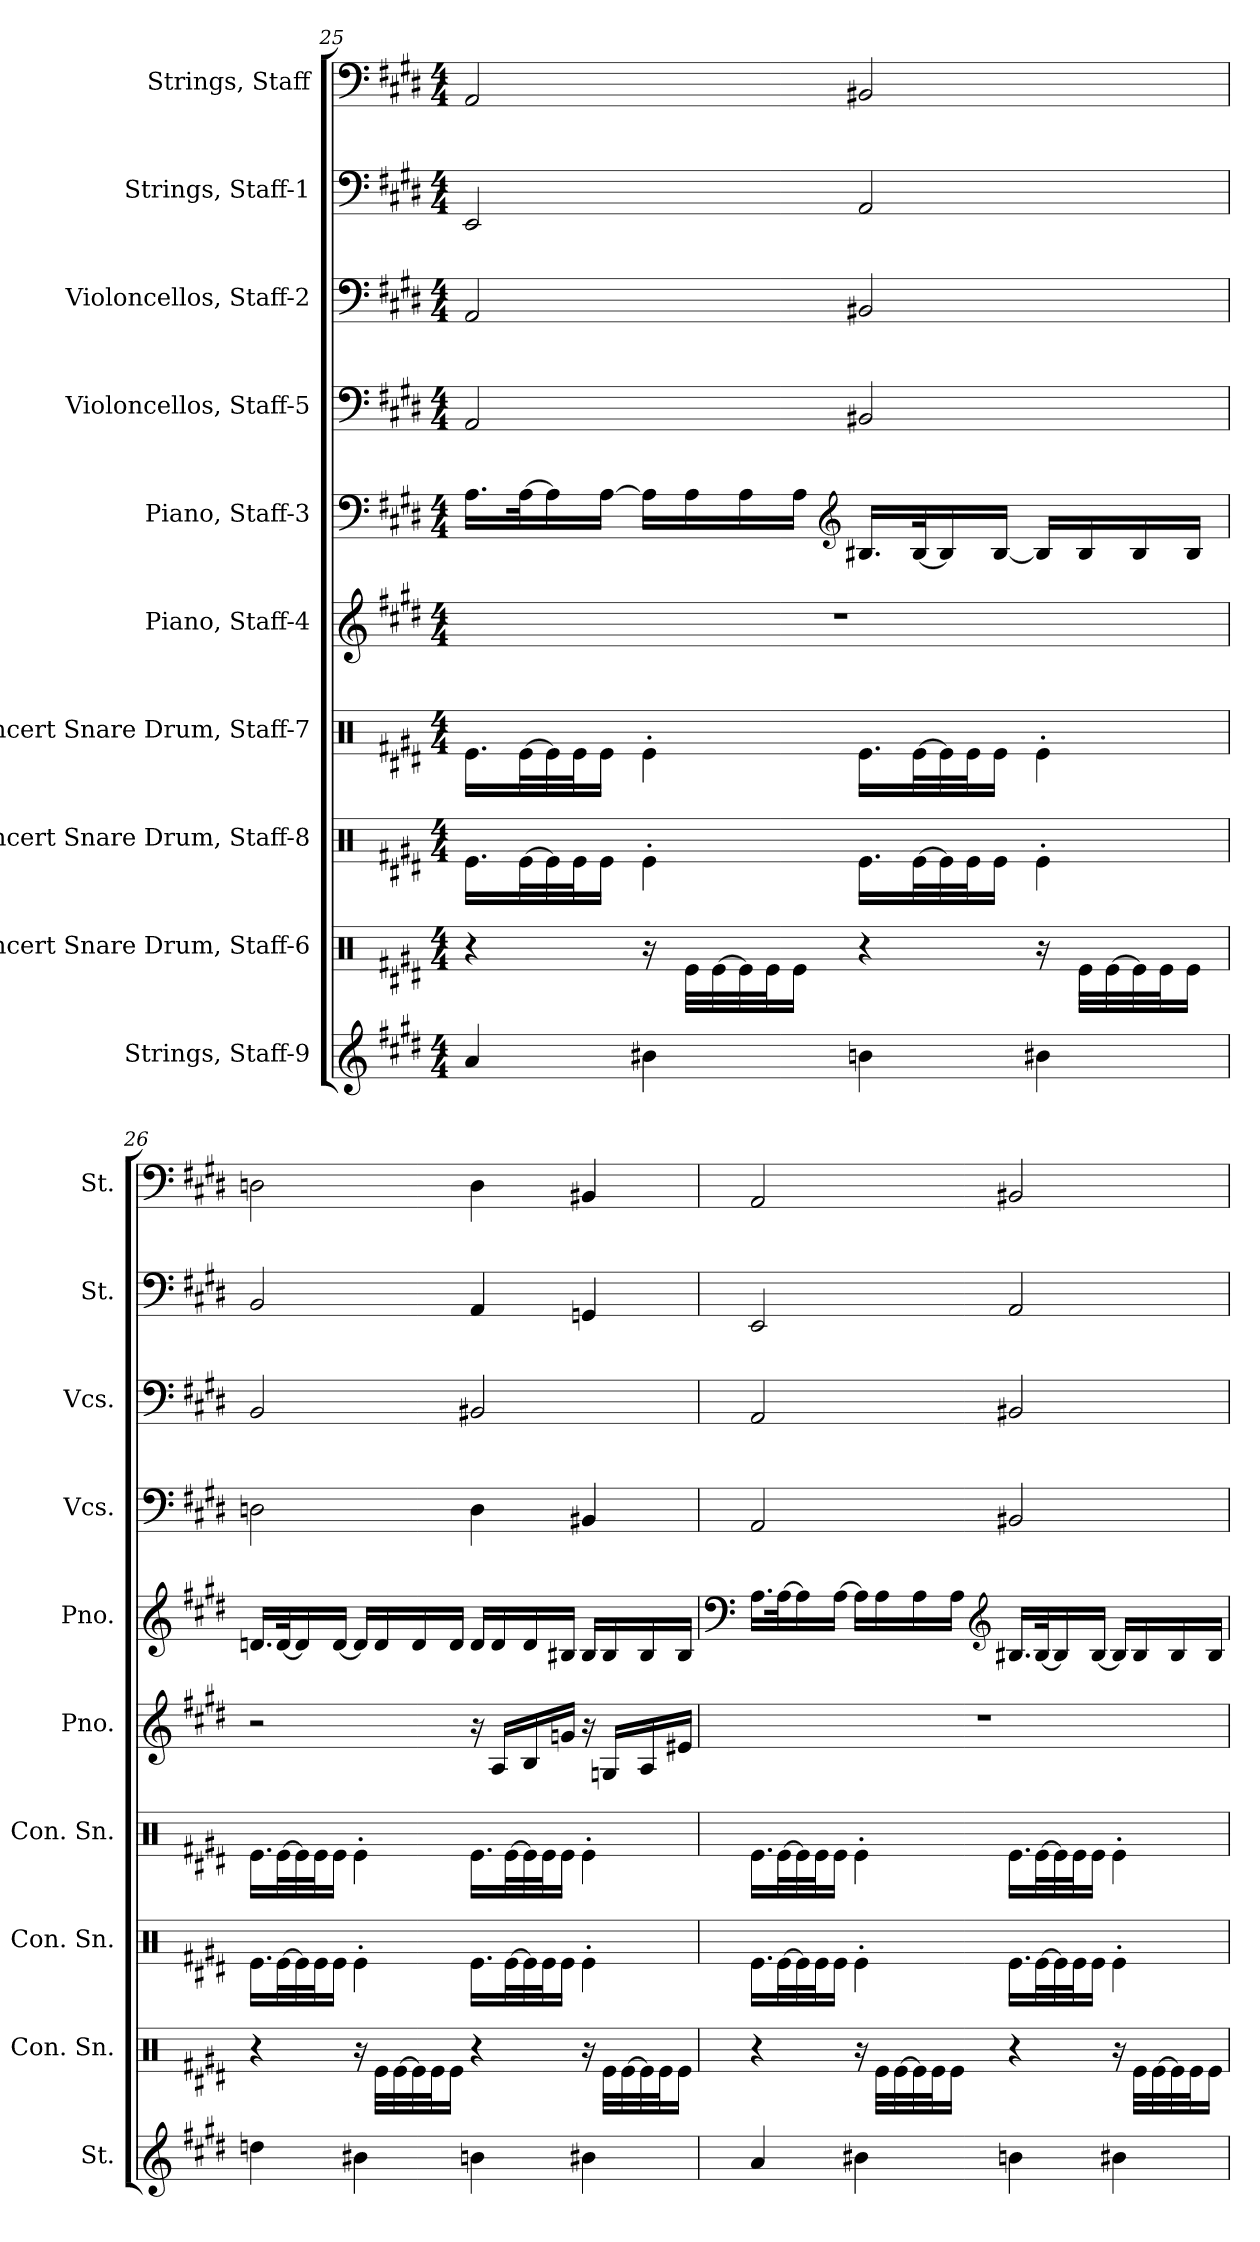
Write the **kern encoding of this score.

**kern	**kern	**kern	**kern	**kern	**kern	**kern	**kern	**kern	**kern
*part10	*part9	*part8	*part7	*part6	*part5	*part4	*part3	*part2	*part1
*staff10	*staff9	*staff8	*staff7	*staff6	*staff5	*staff4	*staff3	*staff2	*staff1
*I"Strings, Staff-9	*I"Concert Snare Drum, Staff-6	*I"Concert Snare Drum, Staff-8	*I"Concert Snare Drum, Staff-7	*I"Piano, Staff-4	*I"Piano, Staff-3	*I"Violoncellos, Staff-5	*I"Violoncellos, Staff-2	*I"Strings, Staff-1	*I"Strings, Staff
*I'St.	*I'Con. Sn.	*I'Con. Sn.	*I'Con. Sn.	*I'Pno.	*I'Pno.	*I'Vcs.	*I'Vcs.	*I'St.	*I'St.
!!LO:PB:g=z
*clefG2	*clefX	*clefX	*clefX	*clefG2	*clefF4	*clefF4	*clefF4	*clefF4	*clefF4
*k[f#c#g#d#]	*k[f#c#g#d#]	*k[f#c#g#d#]	*k[f#c#g#d#]	*k[f#c#g#d#]	*k[f#c#g#d#]	*k[f#c#g#d#]	*k[f#c#g#d#]	*k[f#c#g#d#]	*k[f#c#g#d#]
*M4/4	*M4/4	*M4/4	*M4/4	*M4/4	*M4/4	*M4/4	*M4/4	*M4/4	*M4/4
=25	=25	=25	=25	=25	=25	=25	=25	=25	=25
4a/	4r	16.Re\LL	16.Re\LL	1r	16.A\LL	2AA/	2AA/	2EE/	2AA/
.	.	[32Re\L	[32Re\L	.	[32A\K	.	.	.	.
.	.	32Re\]	32Re\]	.	16A\]	.	.	.	.
.	.	32Re\J	32Re\J	.	.	.	.	.	.
.	.	16Re\JJ	16Re\JJ	.	[16A\JJ	.	.	.	.
4b#X\	16r	4Re'\	4Re'\	.	16A\LL]	.	.	.	.
.	32Re\LLL	.	.	.	16A\	.	.	.	.
.	[32Re\	.	.	.	.	.	.	.	.
.	32Re\]	.	.	.	16A\	.	.	.	.
.	32Re\J	.	.	.	.	.	.	.	.
.	16Re\JJ	.	.	.	16A\JJ	.	.	.	.
*	*	*	*	*	*clefG2	*	*	*	*
4bn\	4r	16.Re\LL	16.Re\LL	.	16.B#X/LL	2BB#X/	2BB#X/	2AA/	2BB#X/
.	.	[32Re\L	[32Re\L	.	[32B#/K	.	.	.	.
.	.	32Re\]	32Re\]	.	16B#/]	.	.	.	.
.	.	32Re\J	32Re\J	.	.	.	.	.	.
.	.	16Re\JJ	16Re\JJ	.	[16B#/JJ	.	.	.	.
4b#X\	16r	4Re'\	4Re'\	.	16B#/LL]	.	.	.	.
.	32Re\LLL	.	.	.	16B#/	.	.	.	.
.	[32Re\	.	.	.	.	.	.	.	.
.	32Re\]	.	.	.	16B#/	.	.	.	.
.	32Re\J	.	.	.	.	.	.	.	.
.	16Re\JJ	.	.	.	16B#/JJ	.	.	.	.
!!LO:PB:g=z
=26	=26	=26	=26	=26	=26	=26	=26	=26	=26
4ddn\	4r	16.Re\LL	16.Re\LL	2r	16.dn/LL	2Dn\	2BB/	2BB/	2Dn\
.	.	[32Re\L	[32Re\L	.	[32d/K	.	.	.	.
.	.	32Re\]	32Re\]	.	16d/]	.	.	.	.
.	.	32Re\J	32Re\J	.	.	.	.	.	.
.	.	16Re\JJ	16Re\JJ	.	[16d/JJ	.	.	.	.
4b#X\	16r	4Re'\	4Re'\	.	16d/LL]	.	.	.	.
.	32Re\LLL	.	.	.	16d/	.	.	.	.
.	[32Re\	.	.	.	.	.	.	.	.
.	32Re\]	.	.	.	16d/	.	.	.	.
.	32Re\J	.	.	.	.	.	.	.	.
.	16Re\JJ	.	.	.	16d/JJ	.	.	.	.
4bn\	4r	16.Re\LL	16.Re\LL	16r	16d/LL	4D\	2BB#X/	4AA/	4D\
.	.	.	.	16A/LL	16d/	.	.	.	.
.	.	[32Re\L	[32Re\L	.	.	.	.	.	.
.	.	32Re\]	32Re\]	16B/	16d/	.	.	.	.
.	.	32Re\J	32Re\J	.	.	.	.	.	.
.	.	16Re\JJ	16Re\JJ	16gn/JJ	16B#X/JJ	.	.	.	.
4b#X\	16r	4Re'\	4Re'\	16r	16B#/LL	4BB#X/	.	4GGn/	4BB#X/
.	32Re\LLL	.	.	16Gn/LL	16B#/	.	.	.	.
.	[32Re\	.	.	.	.	.	.	.	.
.	32Re\]	.	.	16A/	16B#/	.	.	.	.
.	32Re\J	.	.	.	.	.	.	.	.
.	16Re\JJ	.	.	16e#X/JJ	16B#/JJ	.	.	.	.
!!LO:PB:g=z
=27	=27	=27	=27	=27	=27	=27	=27	=27	=27
*	*	*	*	*	*clefF4	*	*	*	*
4a/	4r	16.Re\LL	16.Re\LL	1r	16.A\LL	2AA/	2AA/	2EE/	2AA/
.	.	[32Re\L	[32Re\L	.	[32A\K	.	.	.	.
.	.	32Re\]	32Re\]	.	16A\]	.	.	.	.
.	.	32Re\J	32Re\J	.	.	.	.	.	.
.	.	16Re\JJ	16Re\JJ	.	[16A\JJ	.	.	.	.
4b#X\	16r	4Re'\	4Re'\	.	16A\LL]	.	.	.	.
.	32Re\LLL	.	.	.	16A\	.	.	.	.
.	[32Re\	.	.	.	.	.	.	.	.
.	32Re\]	.	.	.	16A\	.	.	.	.
.	32Re\J	.	.	.	.	.	.	.	.
.	16Re\JJ	.	.	.	16A\JJ	.	.	.	.
*	*	*	*	*	*clefG2	*	*	*	*
4bn\	4r	16.Re\LL	16.Re\LL	.	16.B#X/LL	2BB#X/	2BB#X/	2AA/	2BB#X/
.	.	[32Re\L	[32Re\L	.	[32B#/K	.	.	.	.
.	.	32Re\]	32Re\]	.	16B#/]	.	.	.	.
.	.	32Re\J	32Re\J	.	.	.	.	.	.
.	.	16Re\JJ	16Re\JJ	.	[16B#/JJ	.	.	.	.
4b#X\	16r	4Re'\	4Re'\	.	16B#/LL]	.	.	.	.
.	32Re\LLL	.	.	.	16B#/	.	.	.	.
.	[32Re\	.	.	.	.	.	.	.	.
.	32Re\]	.	.	.	16B#/	.	.	.	.
.	32Re\J	.	.	.	.	.	.	.	.
.	16Re\JJ	.	.	.	16B#/JJ	.	.	.	.
=	=	=	=	=	=	=	=	=	=
*-	*-	*-	*-	*-	*-	*-	*-	*-	*-
